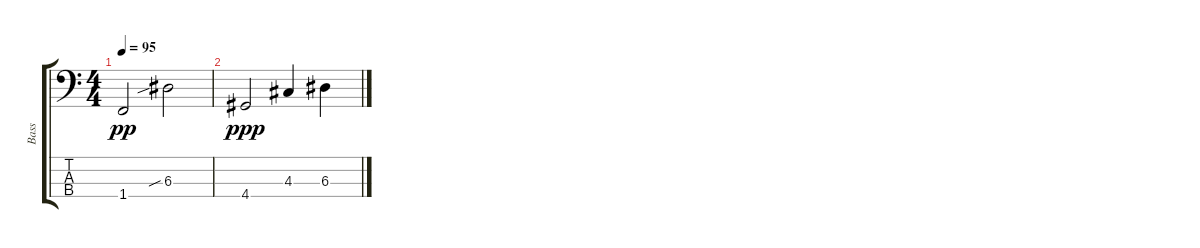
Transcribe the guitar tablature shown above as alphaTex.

\track ("Bass" "Bass") {instrument electricbasspick}
\staff {score tabs}
\tuning (G2 D2 A1 E1) {hide}
\ts (4 4)
\tempo 95
\clef f4
\ks c
1.4.2{dy pp} 6.3{sib}.2 |
4.4.2{dy ppp} 4.3.4 6.3.4
